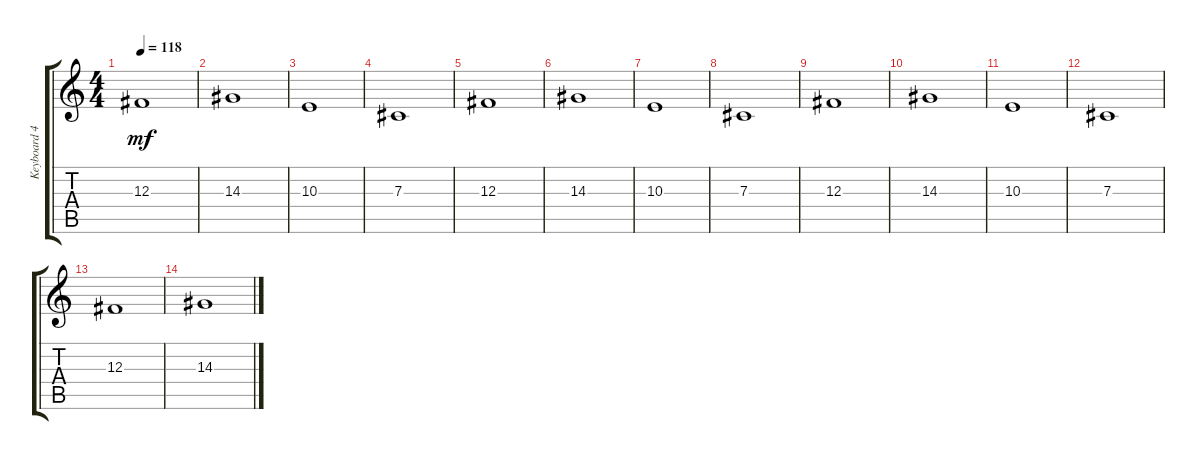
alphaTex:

\track ("Keyboard 4" "Keyboard 4") {instrument pad4choir}
\staff {score tabs}
\tuning (Eb4 Bb3 Gb3 Db3 Ab2 Db2) {hide}
\ts (4 4)
\tempo 118
\clef g2
\ks c
12.3.1{dy mf} |
14.3.1 |
10.3.1 |
7.3.1 |
12.3.1 |
14.3.1 |
10.3.1 |
7.3.1 |
12.3.1 |
14.3.1 |
10.3.1 |
7.3.1 |
12.3.1 |
14.3.1
